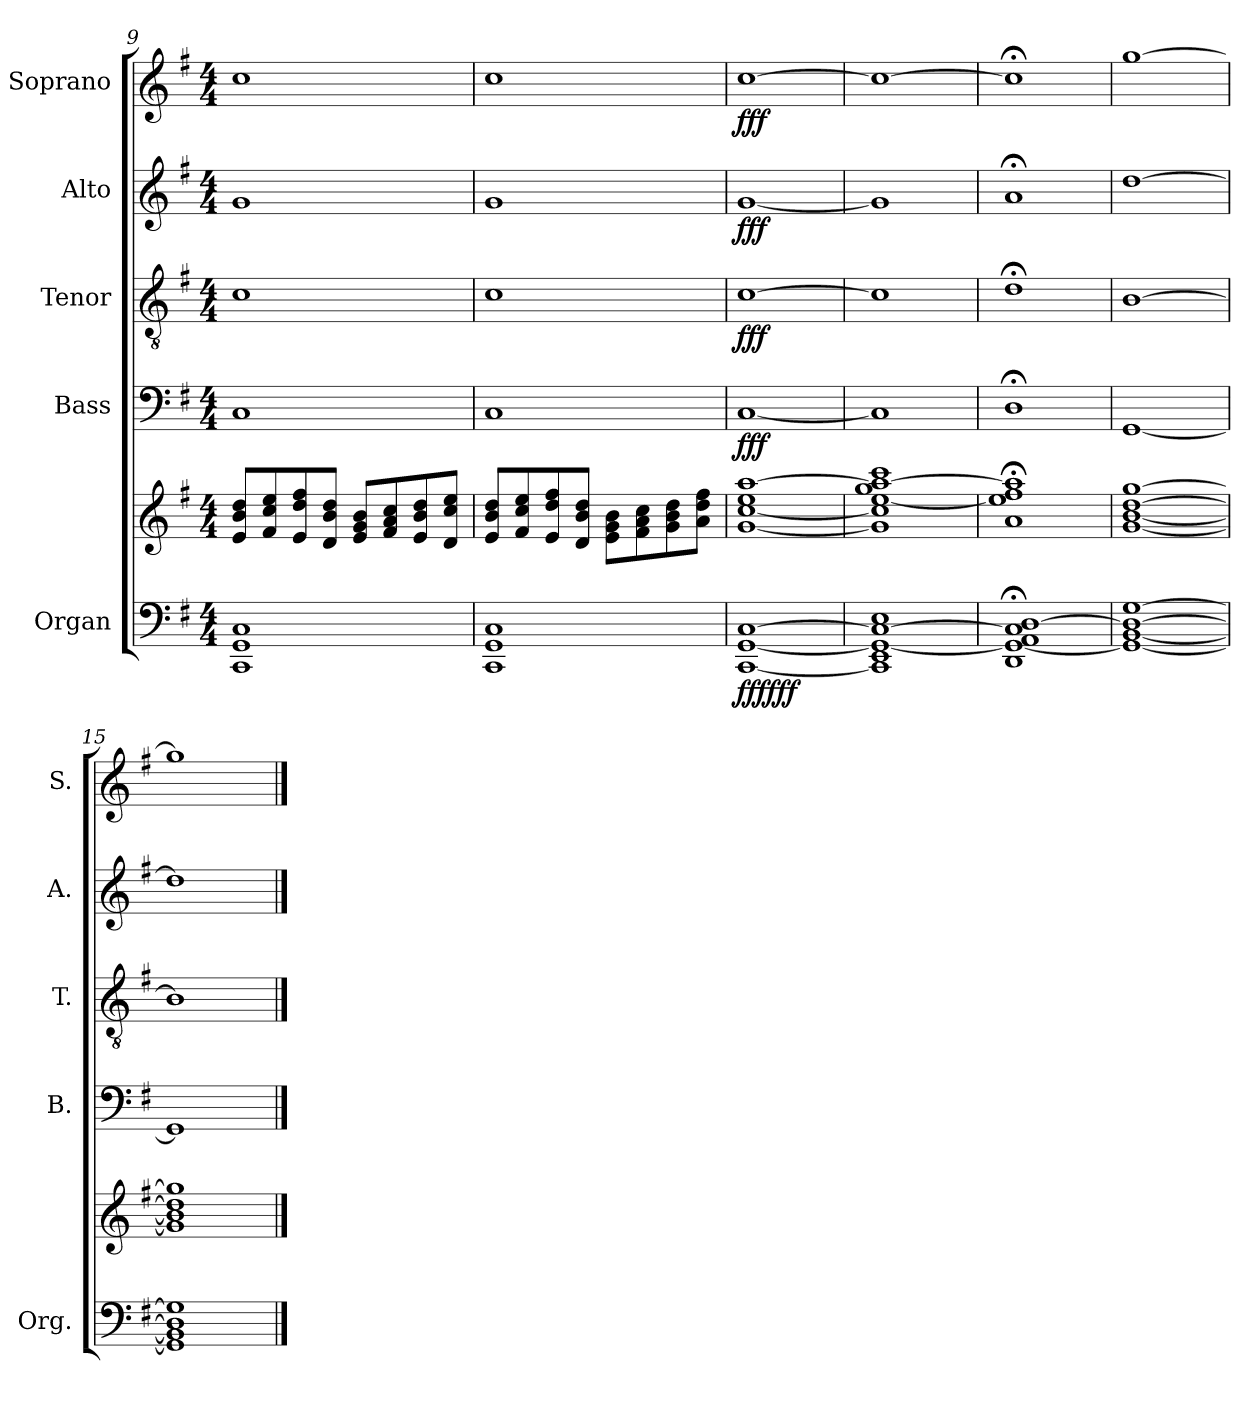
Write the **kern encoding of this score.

**kern	**kern	**dynam	**kern	**dynam	**kern	**dynam	**kern	**dynam	**kern	**dynam
*part5	*part5	*part5	*part4	*part4	*part3	*part3	*part2	*part2	*part1	*part1
*staff6	*staff5	*staff5/6	*staff4	*staff4	*staff3	*staff3	*staff2	*staff2	*staff1	*staff1
*I"Organ	*	*	*I"Bass	*	*I"Tenor	*	*I"Alto	*	*I"Soprano	*
*I'Org.	*	*	*I'B.	*	*I'T.	*	*I'A.	*	*I'S.	*
*clefF4	*clefG2	*	*clefF4	*	*clefGv2	*	*clefG2	*	*clefG2	*
*k[f#]	*k[f#]	*	*k[f#]	*	*k[f#]	*	*k[f#]	*	*k[f#]	*
*M4/4	*M4/4	*	*M4/4	*	*M4/4	*	*M4/4	*	*M4/4	*
=9	=9	=9	=9	=9	=9	=9	=9	=9	=9	=9
1CC 1GG 1C	8e/ 8b/ 8dd/L	.	1C	.	1c	.	1g	.	1cc	.
.	8f#/ 8cc/ 8ee/	.	.	.	.	.	.	.	.	.
.	8e/ 8dd/ 8ff#/	.	.	.	.	.	.	.	.	.
.	8d/ 8b/ 8dd/J	.	.	.	.	.	.	.	.	.
.	8e/ 8g/ 8b/L	.	.	.	.	.	.	.	.	.
.	8f#/ 8a/ 8cc/	.	.	.	.	.	.	.	.	.
.	8e/ 8b/ 8dd/	.	.	.	.	.	.	.	.	.
.	8d/ 8cc/ 8ee/J	.	.	.	.	.	.	.	.	.
!!LO:PB:g=z
=10	=10	=10	=10	=10	=10	=10	=10	=10	=10	=10
1CC 1GG 1C	8e/ 8b/ 8dd/L	.	1C	.	1c	.	1g	.	1cc	.
.	8f#/ 8cc/ 8ee/	.	.	.	.	.	.	.	.	.
.	8e/ 8dd/ 8ff#/	.	.	.	.	.	.	.	.	.
.	8d/ 8b/ 8dd/J	.	.	.	.	.	.	.	.	.
.	8e\ 8g\ 8b\L	.	.	.	.	.	.	.	.	.
.	8f#\ 8a\ 8cc\	.	.	.	.	.	.	.	.	.
.	8g\ 8b\ 8dd\	.	.	.	.	.	.	.	.	.
.	8a\ 8dd\ 8ff#\J	.	.	.	.	.	.	.	.	.
=11	=11	=11	=11	=11	=11	=11	=11	=11	=11	=11
!	!	!LO:DY:b=2	!	!	!	!	!	!	!	!
!	!	!LO:DY:n=1:b	!	!LO:DY:b	!	!LO:DY:b	!	!LO:DY:b	!	!LO:DY:b
[1CC [1GG [1C	[1g [1cc 1ee [1aa	fff fff	[1C	fff	[1c	fff	[1g	fff	[1cc	fff
=12	=12	=12	=12	=12	=12	=12	=12	=12	=12	=12
1CC] 1EE 1GG_ 1C_ 1E	1g] 1cc] [1ee 1gg 1aa_ 1ccc	.	1C]	.	1c]	.	1g]	.	1cc_	.
=13	=13	=13	=13	=13	=13	=13	=13	=13	=13	=13
1DD;< 1GG_;< 1AA;< 1C];< [1D;<	1a;< 1ee];< 1ff#;< 1aa];<	.	1D;<	.	1d;<	.	1a;<	.	1cc;<]	.
=14	=14	=14	=14	=14	=14	=14	=14	=14	=14	=14
1GG_ [1BB 1D_ [1G	[1g [1b [1dd [1gg	.	[1GG	.	[1B	.	[1dd	.	[1gg	.
=15	=15	=15	=15	=15	=15	=15	=15	=15	=15	=15
1GG] 1BB] 1D] 1G]	1g] 1b] 1dd] 1gg]	.	1GG]	.	1B]	.	1dd]	.	1gg]	.
==	==	==	==	==	==	==	==	==	==	==
*-	*-	*-	*-	*-	*-	*-	*-	*-	*-	*-
